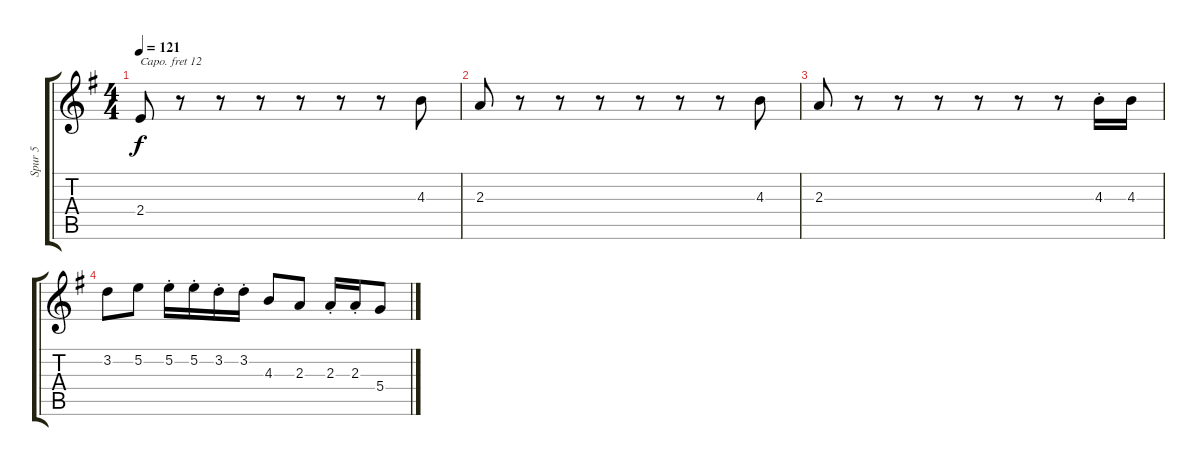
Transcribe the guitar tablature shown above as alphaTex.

\track ("Spur 5" "Spur 5") {instrument lead2sawtooth}
\staff {score tabs}
\capo 12
\tuning (E4 B3 G3 D3 A2 E2) {hide}
\ts (4 4)
\tempo 121
\clef g2
\ks g
2.4.8{dy f} r.8 r.8 r.8 r.8 r.8 r.8 4.3.8 |
2.3.8 r.8 r.8 r.8 r.8 r.8 r.8 4.3.8 |
2.3.8 r.8 r.8 r.8 r.8 r.8 r.8 4.3{st}.16 4.3.16 |
3.2.8 5.2.8 5.2{st}.16 5.2{st}.16 3.2{st}.16 3.2{st}.16 4.3.8 2.3.8 2.3{st}.16 2.3{st}.16 5.4.8
